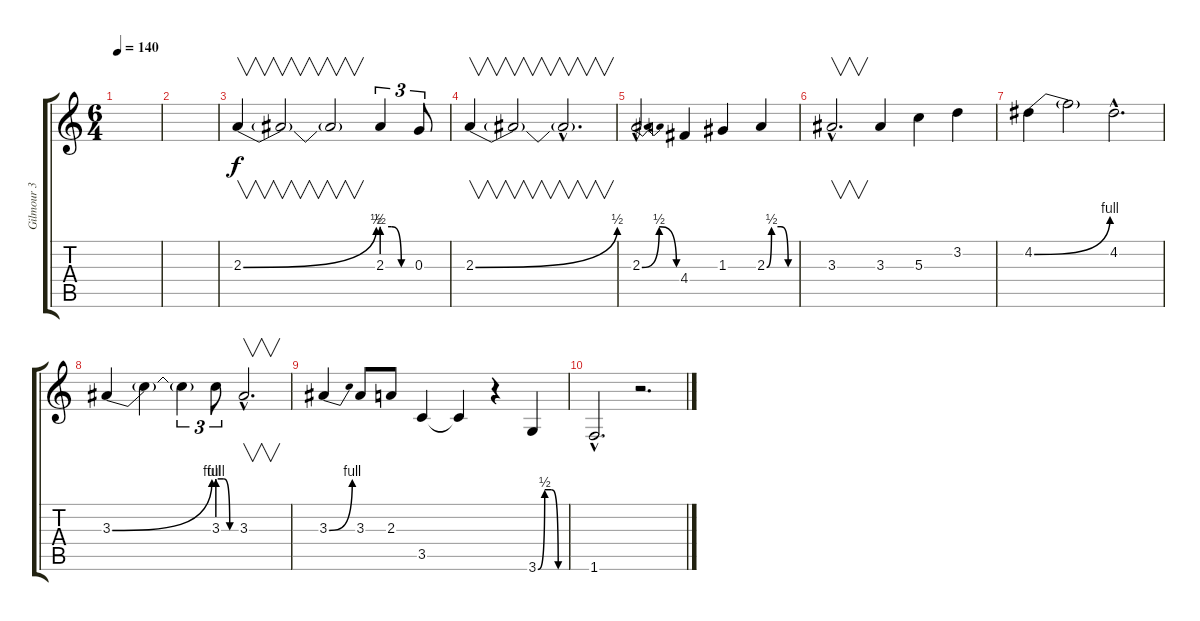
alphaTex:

\track ("Gilmour 3" "Gilmour 3") {instrument electricguitarclean}
\staff {score tabs}
\tuning (E4 B3 G3 D3 A2 E2) {hide}
\ts (6 4)
\tempo 140
\clef g2
\ks c
|
|
2.3{be (bend 0 0 60 2)}.4{v} 2.3{t}.2{v} 2.3{t}.2{v} 2.3{be (custom 0 2 20 2 40 0 60 0)}.4{tu (3 2)} 0.3.8{tu (3 2)} |
2.3{be (bend 0 0 60 2)}.4{v} 2.3{t}.2{v} 2.3{hac t}.2{v d} |
2.3{be (bendrelease 0 0 5 2 45 2 60 0) hac}.2{d} 4.4.4 1.3.4 2.3{be (custom 0 0 10 2 30 2 45 0 60 0)}.4 |
3.3{hac}.2{v d} 3.3.4 5.3.4 3.2.4 |
4.2{be (bend 0 0 60 4)}.4 4.2{t}.2 4.2{hac}.2{d} |
3.3{be (bend 0 0 60 4)}.4 3.3{t}.4 3.3{t}.4{tu (3 2)} 3.3{be (custom 0 4 20 4 40 0 60 0)}.8{tu (3 2)} 3.3{hac}.2{v d} |
3.3{be (bend 0 0 60 4)}.4 3.3.8 2.3.8 3.5.4 3.5{t}.4 r.4 3.6{be (custom 0 0 15 2 30 2 45 0 60 0)}.4 |
1.6{hac}.2{d} r.2{d}
